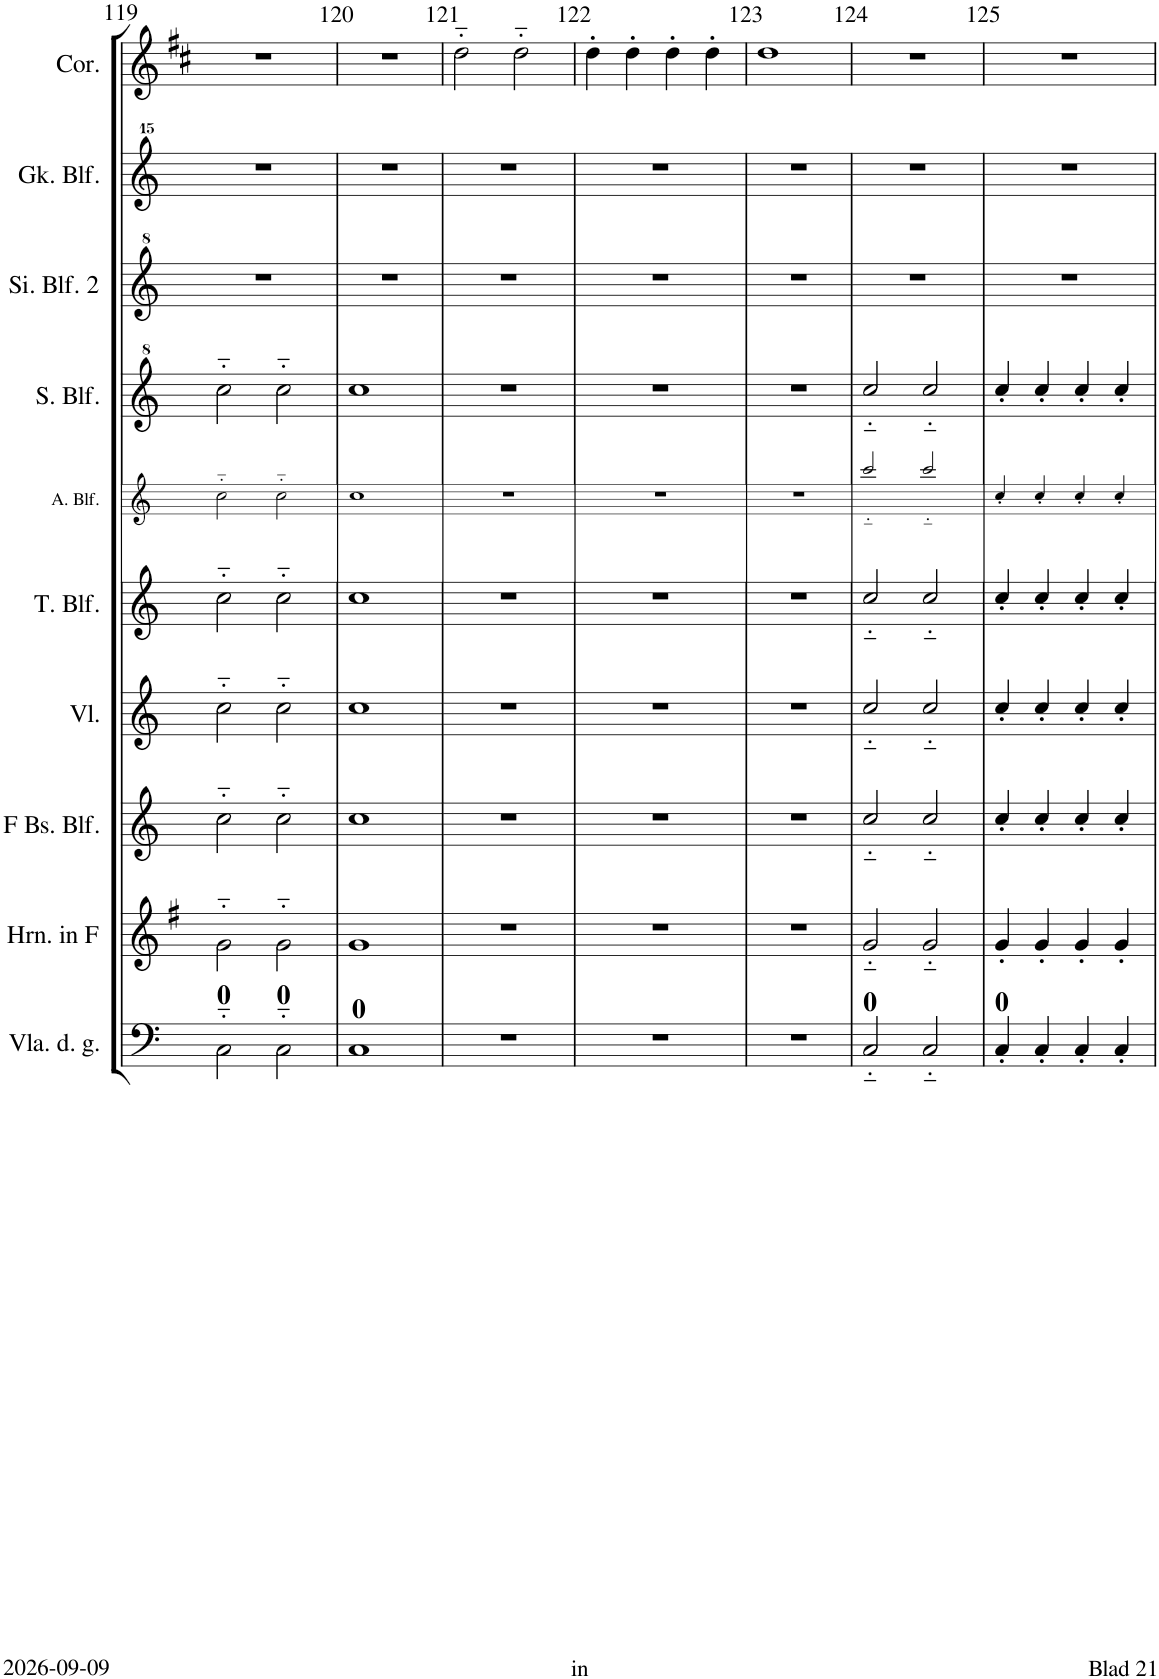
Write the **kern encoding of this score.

**kern	**kern	**kern	**kern	**kern	**kern	**kern	**kern	**kern	**kern
*part10	*part9	*part8	*part7	*part6	*part5	*part4	*part3	*part2	*part1
*staff10	*staff9	*staff8	*staff7	*staff6	*staff5	*staff4	*staff3	*staff2	*staff1
*I"Strijkers	*I"Hoorn in F	*I"F Bas-blokfluit	*I"Viool	*I"Tenor-blokfluit	*I"Alt-blokfluit	*I"Sopraan-blokfluit	*I"Sopranino-blokfluit 2	*I"Garklein/kleine sopranino-blokfluit	*I"Cornet in Bes
*	*I'Hrn. in F	*I'F Bs. Blf.	*I'Vl.	*I'T. Blf.	*I'A. Blf.	*I'S. Blf.	*I'Si. Blf. 2	*I'Gk. Blf.	*I'Cor.
!!LO:PB:g=z
*clefF4	*clefG2	*clefG2	*clefG2	*clefG2	*clefG2	*clefG^2	*clefG^2	*clefG^^2	*clefG2
*	*Trd4c7	*	*	*	*	*	*	*	*Trd1c2
*k[]	*k[f#]	*k[]	*k[]	*k[]	*k[]	*k[]	*k[]	*k[]	*k[f#c#]
*M2/2	*M2/2	*M2/2	*M2/2	*M2/2	*M2/2	*M2/2	*M2/2	*M2/2	*M2/2
*met(c|)	*met(c|)	*met(c|)	*met(c|)	*met(c|)	*met(c|)	*met(c|)	*met(c|)	*met(c|)	*met(c|)
=119	=119	=119	=119	=119	=119	=119	=119	=119	=119
2C\	2g\	2cc\	2cc\	2cc\	2cc\	2ccc\	1r	1r	1r
2C\	2g\	2cc\	2cc\	2cc\	2cc\	2ccc\	.	.	.
=120	=120	=120	=120	=120	=120	=120	=120	=120	=120
1C	1g	1cc	1cc	1cc	1cc	1ccc	1r	1r	1r
=121	=121	=121	=121	=121	=121	=121	=121	=121	=121
1r	1r	1r	1r	1r	1r	1r	1r	1r	2dd\
.	.	.	.	.	.	.	.	.	2dd\
=122	=122	=122	=122	=122	=122	=122	=122	=122	=122
1r	1r	1r	1r	1r	1r	1r	1r	1r	4dd'\
.	.	.	.	.	.	.	.	.	4dd'\
.	.	.	.	.	.	.	.	.	4dd'\
.	.	.	.	.	.	.	.	.	4dd'\
=123	=123	=123	=123	=123	=123	=123	=123	=123	=123
1r	1r	1r	1r	1r	1r	1r	1r	1r	1dd
=124	=124	=124	=124	=124	=124	=124	=124	=124	=124
2C/	2g/	2cc/	2cc/	2cc/	2ccc/	2ccc/	1r	1r	1r
2C/	2g/	2cc/	2cc/	2cc/	2ccc/	2ccc/	.	.	.
=125	=125	=125	=125	=125	=125	=125	=125	=125	=125
4C'/	4g'/	4cc'/	4cc'/	4cc'/	4cc'/	4ccc'/	1r	1r	1r
4C'/	4g'/	4cc'/	4cc'/	4cc'/	4cc'/	4ccc'/	.	.	.
4C'/	4g'/	4cc'/	4cc'/	4cc'/	4cc'/	4ccc'/	.	.	.
4C'/	4g'/	4cc'/	4cc'/	4cc'/	4cc'/	4ccc'/	.	.	.
=	=	=	=	=	=	=	=	=	=
*-	*-	*-	*-	*-	*-	*-	*-	*-	*-
